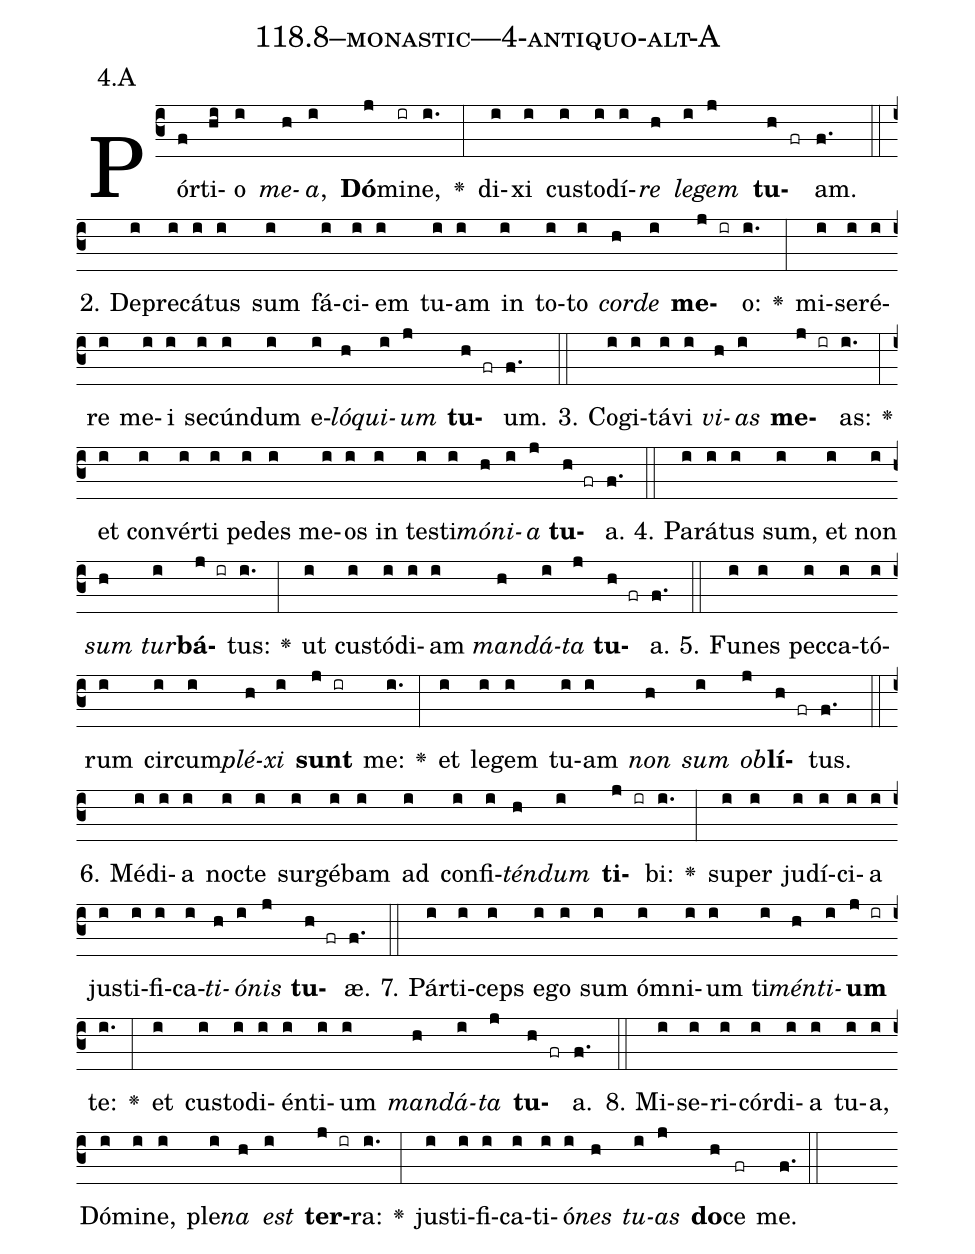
name: 118.8--monastic---4-antiquo-alt-A;
annotation: 4.A;
%%
(c3)Pór(f)ti(hi)o(i) <i>me</i>(h)<i>a</i>,(i) <b>Dó</b>(j)mi(ir)ne,(i.) <v>\greheightstar</v>(:) di(i)xi(i) cus(i)to(i)dí(i)<i>re</i>(h) <i>le</i>(i)<i>gem</i>(j) <b>tu</b>(h fr)am.(f.) (::)
2. De(i)pre(i)cá(i)tus(i) sum(i) fá(i)ci(i)em(i) tu(i)am(i) in(i) to(i)to(i) <i>cor</i>(h)<i>de</i>(i) <b>me</b>(j ir)o:(i.) <v>\greheightstar</v>(:) mi(i)se(i)ré(i)re(i) me(i)i(i) se(i)cún(i)dum(i) e(i)<i>ló</i>(h)<i>qui</i>(i)<i>um</i>(j) <b>tu</b>(h fr)um.(f.) (::)
3. Co(i)gi(i)tá(i)vi(i) <i>vi</i>(h)<i>as</i>(i) <b>me</b>(j ir)as:(i.) <v>\greheightstar</v>(:) et(i) con(i)vér(i)ti(i) pe(i)des(i) me(i)os(i) in(i) tes(i)ti(i)<i>mó</i>(h)<i>ni</i>(i)<i>a</i>(j) <b>tu</b>(h fr)a.(f.) (::)
4. Pa(i)rá(i)tus(i) sum,(i) et(i) non(i) <i>sum</i>(h) <i>tur</i>(i)<b>bá</b>(j ir)tus:(i.) <v>\greheightstar</v>(:) ut(i) cus(i)tó(i)di(i)am(i) <i>man</i>(h)<i>dá</i>(i)<i>ta</i>(j) <b>tu</b>(h fr)a.(f.) (::)
5. Fu(i)nes(i) pec(i)ca(i)tó(i)rum(i) cir(i)cum(i)<i>plé</i>(h)<i>xi</i>(i) <b>sunt</b>(j ir) me:(i.) <v>\greheightstar</v>(:) et(i) le(i)gem(i) tu(i)am(i) <i>non</i>(h) <i>sum</i>(i) <i>ob</i>(j)<b>lí</b>(h fr)tus.(f.) (::)
6. Mé(i)di(i)a(i) noc(i)te(i) sur(i)gé(i)bam(i) ad(i) con(i)fi(i)<i>tén</i>(h)<i>dum</i>(i) <b>ti</b>(j ir)bi:(i.) <v>\greheightstar</v>(:) su(i)per(i) ju(i)dí(i)ci(i)a(i) jus(i)ti(i)fi(i)ca(i)<i>ti</i>(h)<i>ó</i>(i)<i>nis</i>(j) <b>tu</b>(h fr)æ.(f.) (::)
7. Pár(i)ti(i)ceps(i) e(i)go(i) sum(i) óm(i)ni(i)um(i) ti(i)<i>mén</i>(h)<i>ti</i>(i)<b>um</b>(j ir) te:(i.) <v>\greheightstar</v>(:) et(i) cus(i)to(i)di(i)én(i)ti(i)um(i) <i>man</i>(h)<i>dá</i>(i)<i>ta</i>(j) <b>tu</b>(h fr)a.(f.) (::)
8. Mi(i)se(i)ri(i)cór(i)di(i)a(i) tu(i)a,(i) Dó(i)mi(i)ne,(i) ple(i)<i>na</i>(h) <i>est</i>(i) <b>ter</b>(j ir)ra:(i.) <v>\greheightstar</v>(:) jus(i)ti(i)fi(i)ca(i)ti(i)ó(i)<i>nes</i>(h) <i>tu</i>(i)<i>as</i>(j) <b>do</b>(h)ce(fr) me.(f.) (::)
